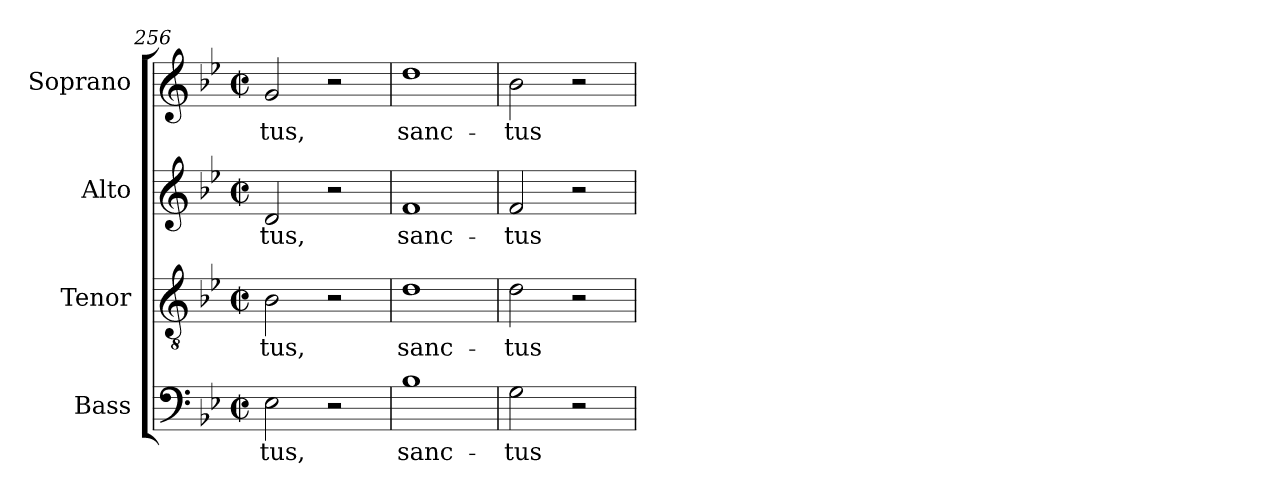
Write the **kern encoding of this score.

**kern	**text	**kern	**text	**kern	**text	**kern	**text
*part4	*part4	*part3	*part3	*part2	*part2	*part1	*part1
*staff4	*staff4	*staff3	*staff3	*staff2	*staff2	*staff1	*staff1
*I"Bass	*	*I"Tenor	*	*I"Alto	*	*I"Soprano	*
*I'B.	*	*I'T.	*	*I'A.	*	*I'S.	*
*clefF4	*	*clefGv2	*	*clefG2	*	*clefG2	*
*k[b-e-]	*	*k[b-e-]	*	*k[b-e-]	*	*k[b-e-]	*
*B-:	*	*B-:	*	*B-:	*	*B-:	*
*M2/2	*	*M2/2	*	*M2/2	*	*M2/2	*
*met(c|)	*	*met(c|)	*	*met(c|)	*	*met(c|)	*
=256	=256	=256	=256	=256	=256	=256	=256
!	!LO:LY:b:cj	!	!LO:LY:b:cj	!	!LO:LY:b:cj	!	!LO:LY:b:cj
2E-\	-tus,	2B-\	-tus,	2d/	-tus,	2g/	-tus,
2r	.	2r	.	2r	.	2r	.
=257	=257	=257	=257	=257	=257	=257	=257
!	!LO:LY:b:cj	!	!LO:LY:b:cj	!	!LO:LY:b:cj	!	!LO:LY:b:cj
1B-	sanc-	1d	sanc-	1f	sanc-	1dd	sanc-
=258	=258	=258	=258	=258	=258	=258	=258
!	!LO:LY:b:cj	!	!LO:LY:b:cj	!	!LO:LY:b:cj	!	!LO:LY:b:cj
2G\	-tus	2d\	-tus	2f/	-tus	2b-\	-tus
2r	.	2r	.	2r	.	2r	.
=	=	=	=	=	=	=	=
*-	*-	*-	*-	*-	*-	*-	*-
